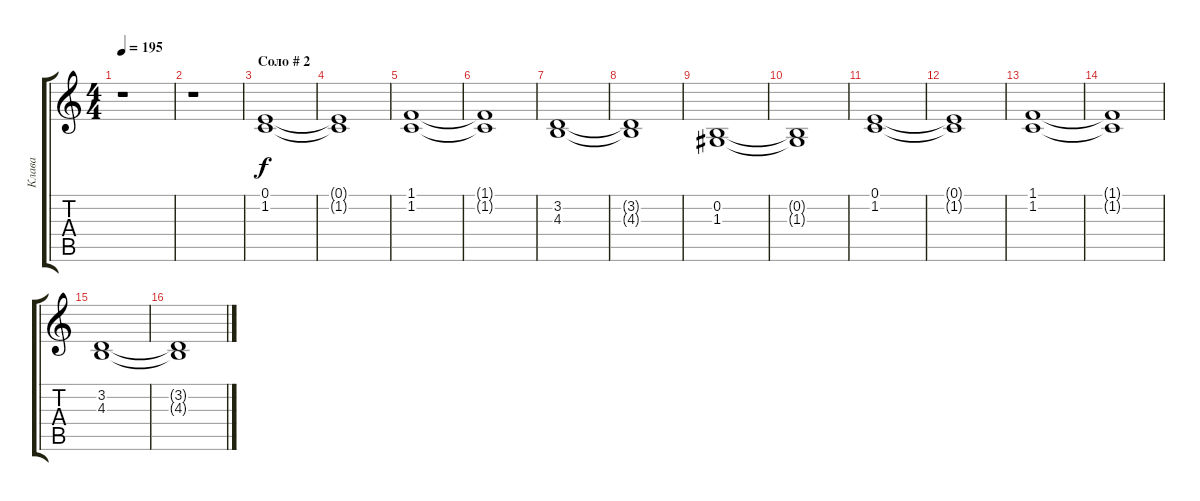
\track ("Клава " "Клава ") {instrument choiraahs}
\staff {score tabs}
\tuning (E4 B3 G3 D3 A2 E2) {hide}
\ts (4 4)
\tempo 195
\clef g2
\ks c
r.1{dy f} |
r.1 |
\section ("" "Соло # 2")
(0.1 1.2).1 |
(0.1{t} 1.2{t}).1 |
(1.1 1.2).1 |
(1.1{t} 1.2{t}).1 |
(3.2 4.3).1 |
(3.2{t} 4.3{t}).1 |
(0.2 1.3).1 |
(0.2{t} 1.3{t}).1 |
(0.1 1.2).1 |
(0.1{t} 1.2{t}).1 |
(1.1 1.2).1 |
(1.1{t} 1.2{t}).1 |
(3.2 4.3).1 |
(3.2{t} 4.3{t}).1
